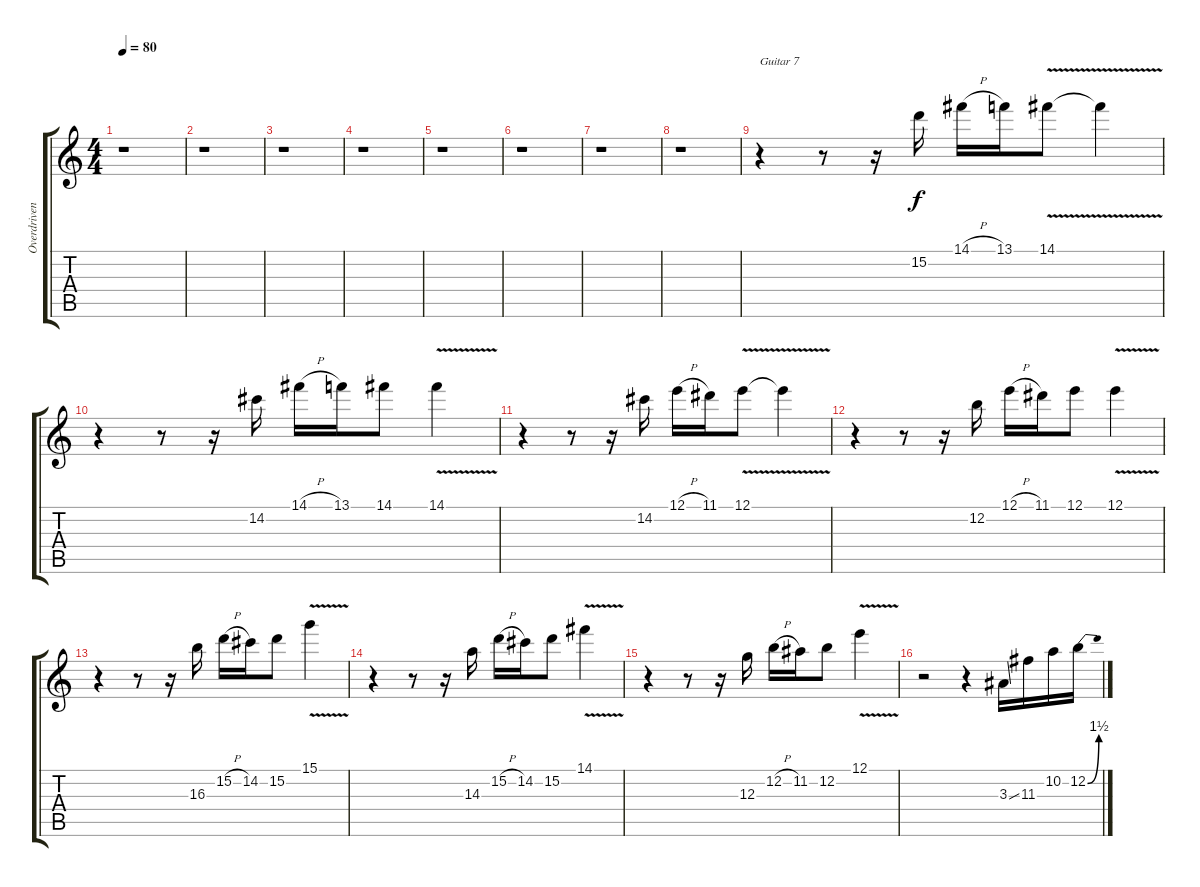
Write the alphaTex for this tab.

\track ("Overdriven Guitar" "Overdriven") {instrument overdrivenguitar}
\staff {score tabs}
\tuning (E4 B3 G3 D3 A2 E2) {hide}
\ts (4 4)
\tempo 80
\clef g2
\ks c
r.1{dy f} |
r.1 |
r.1 |
r.1 |
r.1 |
r.1 |
r.1 |
r.1 |
r.4{txt "Guitar 7"} r.8 r.16 15.2.16 14.1{h}.16 13.1.16 14.1{v}.8 14.1{t}.4 |
r.4 r.8 r.16 14.2.16 14.1{h}.16 13.1.16 14.1.8 14.1{v}.4 |
r.4 r.8 r.16 14.2.16 12.1{h}.16 11.1.16 12.1{v}.8 12.1{t}.4 |
r.4 r.8 r.16 12.2.16 12.1{h}.16 11.1.16 12.1.8 12.1{v}.4 |
r.4 r.8 r.16 16.3.16 15.2{h}.16 14.2.16 15.2.8 15.1{v}.4 |
r.4 r.8 r.16 14.3.16 15.2{h}.16 14.2.16 15.2.8 14.1{v}.4 |
r.4 r.8 r.16 12.3.16 12.2{h}.16 11.2.16 12.2.8 12.1{v}.4 |
r.2 r.4 3.3{ss}.16 11.3.16 10.2.16 12.2{be (bend 0 0 60 6)}.16
